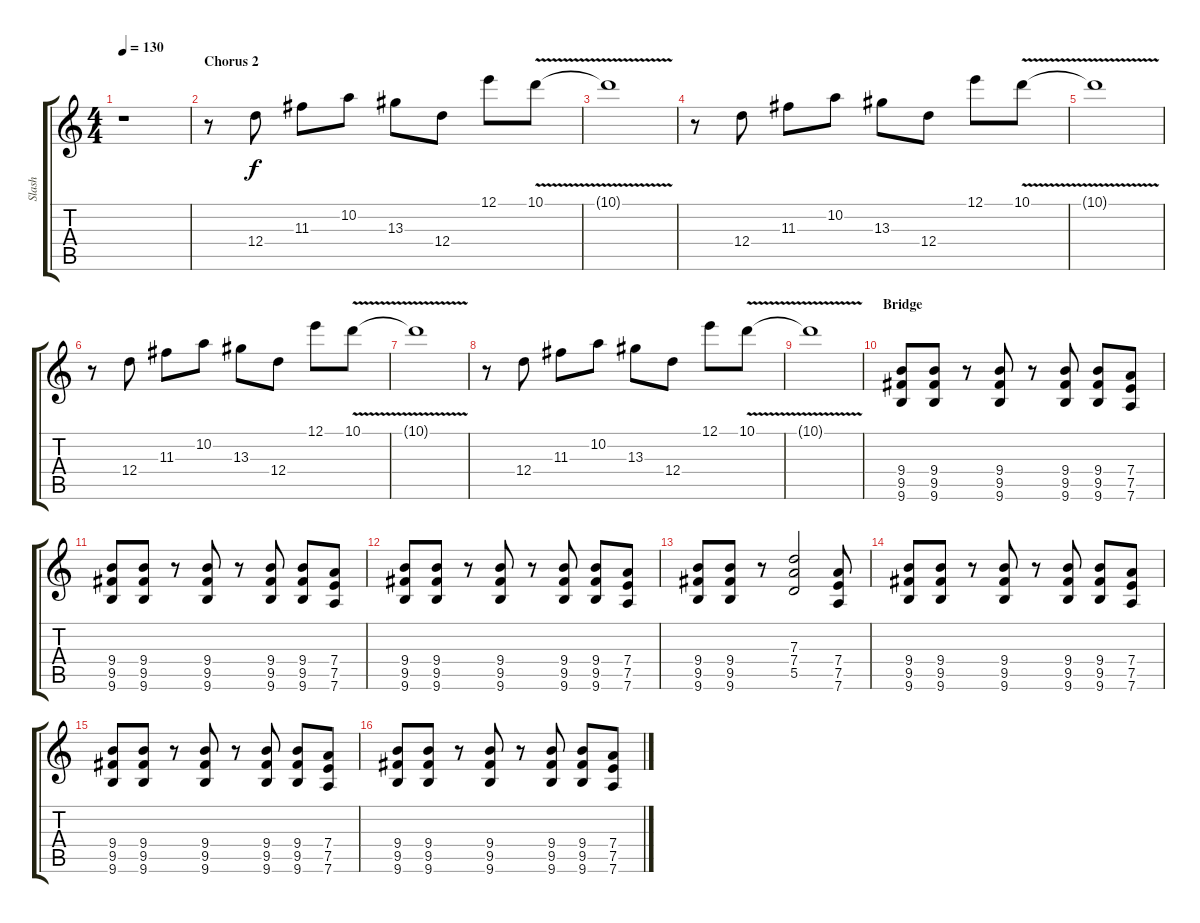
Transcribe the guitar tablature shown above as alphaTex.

\track ("Slash" "Slash") {instrument overdrivenguitar}
\staff {score tabs}
\tuning (E4 B3 G3 D3 A2 D2) {hide}
\ts (4 4)
\tempo 130
\clef g2
\ks c
r.1{dy f} |
\section ("" "Chorus 2")
r.8 12.4.8 11.3.8 10.2.8 13.3.8 12.4.8 12.1.8 10.1{v}.8 |
10.1{v t}.1 |
r.8 12.4.8 11.3.8 10.2.8 13.3.8 12.4.8 12.1.8 10.1{v}.8 |
10.1{v t}.1 |
r.8 12.4.8 11.3.8 10.2.8 13.3.8 12.4.8 12.1.8 10.1{v}.8 |
10.1{v t}.1 |
r.8 12.4.8 11.3.8 10.2.8 13.3.8 12.4.8 12.1.8 10.1{v}.8 |
10.1{v t}.1 |
\section ("" "Bridge")
(9.4 9.5 9.6).8 (9.4 9.5 9.6).8 r.8 (9.4 9.5 9.6).8 r.8 (9.4 9.5 9.6).8 (9.4 9.5 9.6).8 (7.4 7.5 7.6).8 |
(9.4 9.5 9.6).8 (9.4 9.5 9.6).8 r.8 (9.4 9.5 9.6).8 r.8 (9.4 9.5 9.6).8 (9.4 9.5 9.6).8 (7.4 7.5 7.6).8 |
(9.4 9.5 9.6).8 (9.4 9.5 9.6).8 r.8 (9.4 9.5 9.6).8 r.8 (9.4 9.5 9.6).8 (9.4 9.5 9.6).8 (7.4 7.5 7.6).8 |
(9.4 9.5 9.6).8 (9.4 9.5 9.6).8 r.8 (7.3 7.4 5.5).2 (7.4 7.5 7.6).8 |
(9.4 9.5 9.6).8 (9.4 9.5 9.6).8 r.8 (9.4 9.5 9.6).8 r.8 (9.4 9.5 9.6).8 (9.4 9.5 9.6).8 (7.4 7.5 7.6).8 |
(9.4 9.5 9.6).8 (9.4 9.5 9.6).8 r.8 (9.4 9.5 9.6).8 r.8 (9.4 9.5 9.6).8 (9.4 9.5 9.6).8 (7.4 7.5 7.6).8 |
(9.4 9.5 9.6).8 (9.4 9.5 9.6).8 r.8 (9.4 9.5 9.6).8 r.8 (9.4 9.5 9.6).8 (9.4 9.5 9.6).8 (7.4 7.5 7.6).8
